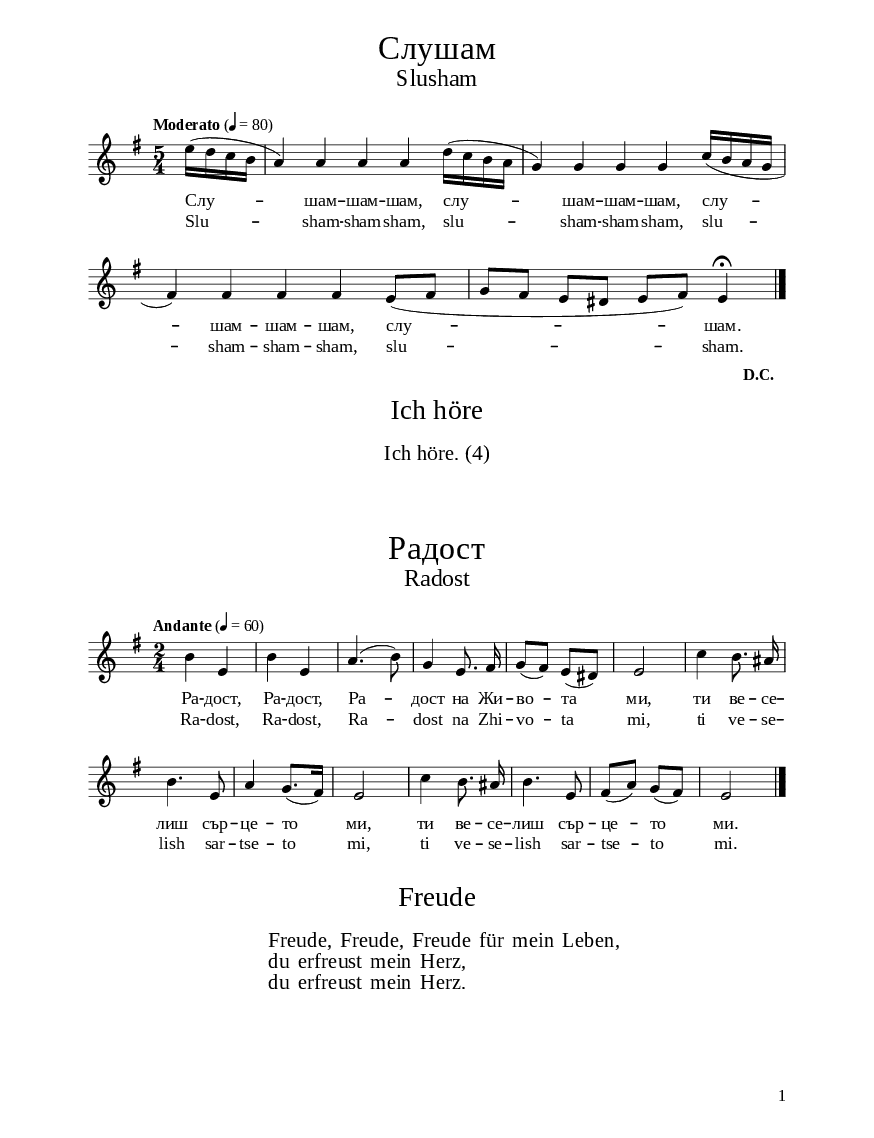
 \version "2.24.0"

% include paper part and global functions
\include "include/globals.ily"

\bookpart {
  \include "include/bookpart-paper.ily"
  \score {
    \include "include/score-layout.ily"
    \new Voice \absolute {
      \clef treble
      \key g \major
      \time 5/4
      \tempoFunc "Moderato" 4 "80"
      \autoBeamOff
      \partial 4
      e''16 ( [  d''16  c''16  b'16 ] | % 2
      a'4 ) a'4 a'4 a'4  d''16 (
      [  c''16  b'16  a'16 ] | % 3
      g'4 ) g'4 g'4 g'4 c''16 ( [
      b'16 a'16 g'16 ] \break | % 4
      fis'4 ) fis'4 fis'4 fis'4 e'8
      ( [ fis'8 ] | % 5
      g'8 [ fis'8 ] e'8 [ dis'8 ] \stemUp
      e'8 [ fis'8 ])  e'4 ^\fermata  \bar "|."
    }

    \addlyrics {
      Слу --    шам -- шам --
      шам, слу --    шам --
      шам -- шам, слу --
      шам -- шам -- шам, слу --
      шам.}
      \addlyrics {
        Slu --    sham -- sham --
        sham, slu --    sham --
        sham -- sham, slu --
        sham -- sham -- sham, slu --
        sham.}


        \header {
          title = \titleFunc "Слушам" "Slusham"
        }

        \midi{}

      } % score

      \markup \dc-one "D.C."

      % include foreign translation(s) of the song
      \version "2.24.0"

\markup \fill-line { \fontsize #deTitleFontSize "Ich höre" }
\markup \null
\markup \null
\markup \fontsize #deCoupletFontSize {
  \hspace #28
  \override #`(baseline-skip . ,deCoupletBaselineSkip)

  \column {
    
     \line { " Ich höre. (4)" }



  }
}


      \markup \empty-three

      \include "include/bookpart-paper.ily"
      \score {
        \include "include/score-layout.ily"

        \new Voice \absolute {
          \clef treble
          \key g \major
          \time 2/4
          \tempoFunc "Andante" 4 "60"
          \autoBeamOff
          b'4 e'4 | % 2
          b'4 e'4 | % 3
          a'4. ( b'8 ) | % 4
          g'4  e'8. fis'16 | % 5
          g'8 ( [fis'8] ) e'8 ( [dis'8] ) | % 6
          e'2 | % 7
          c''4  b'8. ais'16 \break | % 8
          b'4. e'8 | % 9
          a'4  g'8. [( fis'16 )] |
          e'2 | % 11
          c''4  b'8. ais'16 | % 12
          b'4. e'8 | % 13
          fis'8 ([ a'8 ]) g'8 ( [fis'8] ) | % 14
          e'2 \bar "|."
        }

        \addlyrics {
          Ра -- дост,
          Ра -- дост, Ра -- дост на Жи -- во -- та ми, ти
          ве -- се -- лиш сър -- це -- то ми, ти ве -- се
          -- лиш сър -- це -- то ми.}
          \addlyrics {
            Ra -- dost,
            Ra -- dost, Ra -- dost na Zhi -- vo -- ta mi, ti
            ve -- se -- lish sar -- tse -- to mi, ti ve -- se
            -- lish sar -- tse -- to mi.}

            \header {
              title = \titleFunc "Радост" "Radost"
            }

            \midi{}

          } % score



          % include foreign translation(s) of the song
          \version "2.24.0"

\markup \fill-line { \fontsize #deTitleFontSize "Freude" }
\markup \null
\markup \null
\markup \fontsize #deCoupletFontSize {
  \hspace #16
  \override #`(baseline-skip . ,deCoupletBaselineSkip)

  \column {

    \line { " "Freude, Freude, Freude für mein Leben, }

    \line { " "du erfreust mein Herz, }

    \line { " "du erfreust mein Herz.}
  }
}


        } % bookpart
